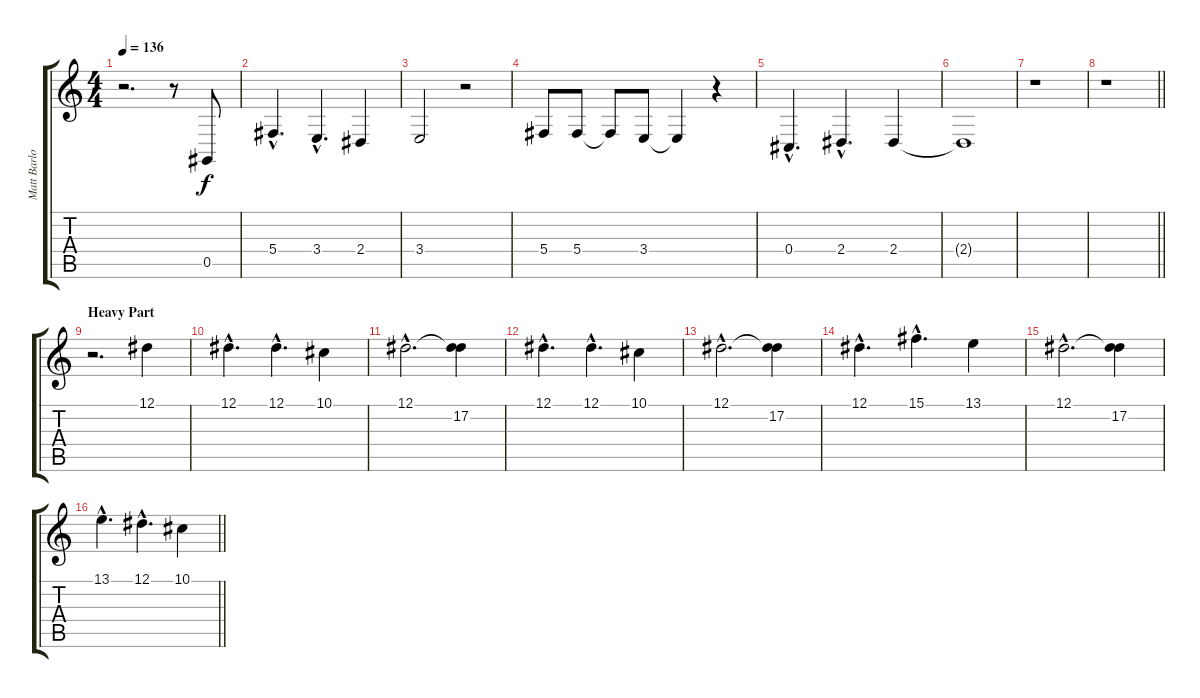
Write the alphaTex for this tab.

\track ("Matt Barlow" "Matt Barlo") {instrument flute}
\staff {score tabs}
\tuning (Eb4 Bb3 Gb3 Db3 Ab2 Eb2) {hide}
\ts (4 4)
\tempo 136
\clef g2
\ks c
r.2{d dy f} r.8 0.5.8 |
5.4{hac}.4{d} 3.4{hac}.4{d} 2.4.4 |
3.4.2 r.2 |
5.4.8 5.4.8 5.4{t}.8 3.4.8 3.4{t}.4 r.4 |
0.4{hac}.4{d} 2.4{hac}.4{d} 2.4.4 |
2.4{t}.1 |
r.1 |
\barLineRight lightlight
r.1 |
\section ("" "Heavy Part")
r.2{d instrument bassoon} 12.1.4 |
12.1{hac}.4{d} 12.1{hac}.4{d} 10.1.4 |
12.1{hac}.2{d} (12.1{t} 17.2).4 |
12.1{hac}.4{d} 12.1{hac}.4{d} 10.1.4 |
12.1{hac}.2{d} (12.1{t} 17.2).4 |
12.1{hac}.4{d} 15.1{hac}.4{d} 13.1.4 |
12.1{hac}.2{d} (12.1{t} 17.2).4 |
\barLineRight lightlight
13.1{hac}.4{d} 12.1{hac}.4{d} 10.1.4
